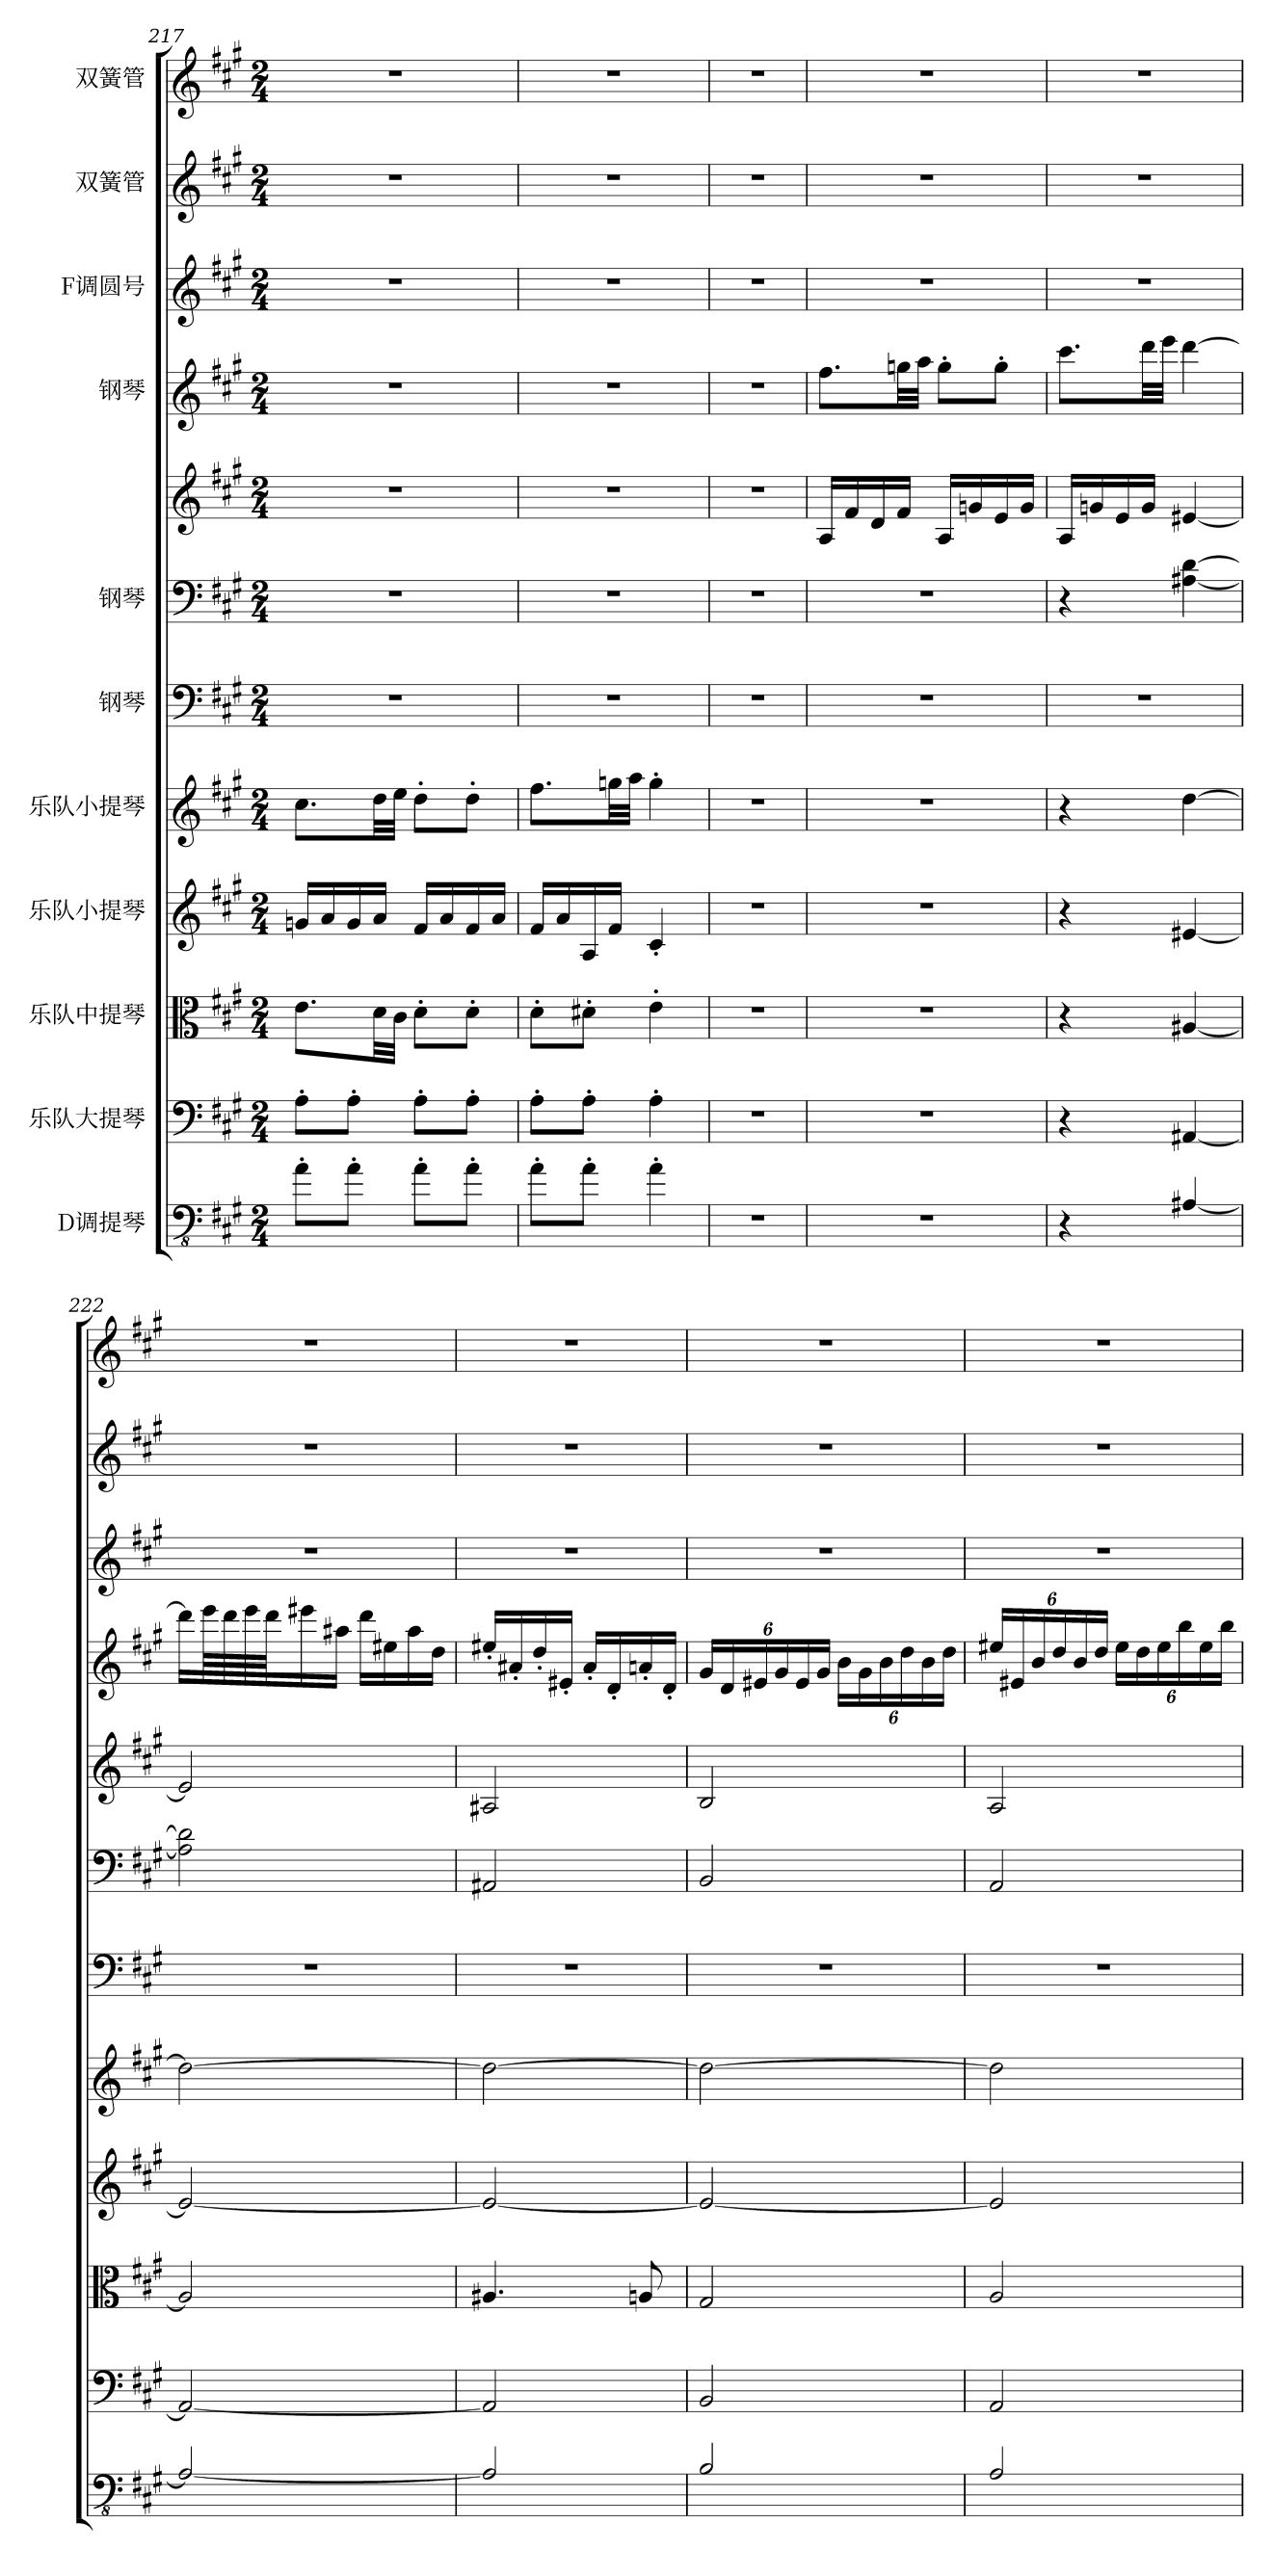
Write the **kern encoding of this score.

**kern	**kern	**kern	**kern	**kern	**kern	**kern	**kern	**kern	**kern	**kern	**kern
*part11	*part10	*part9	*part8	*part7	*part6	*part5	*part5	*part4	*part3	*part2	*part1
*staff12	*staff11	*staff10	*staff9	*staff8	*staff7	*staff6	*staff5	*staff4	*staff3	*staff2	*staff1
*I"D调提琴	*I"乐队大提琴	*I"乐队中提琴	*I"乐队小提琴	*I"乐队小提琴	*I"钢琴	*I"钢琴	*	*I"钢琴	*I"F调圆号	*I"双簧管	*I"双簧管
*clefFv4	*clefF4	*clefC3	*clefG2	*clefG2	*clefF4	*clefF4	*clefG2	*clefG2	*clefG2	*clefG2	*clefG2
*ITrd7c12	*	*	*	*	*	*	*	*	*ITrd4c7	*	*
*k[f#c#g#]	*k[f#c#g#]	*k[f#c#g#]	*k[f#c#g#]	*k[f#c#g#]	*k[f#c#g#]	*k[f#c#g#]	*k[f#c#g#]	*k[f#c#g#]	*k[f#c#]	*k[f#c#g#]	*k[f#c#g#]
*M2/4	*M2/4	*M2/4	*M2/4	*M2/4	*M2/4	*M2/4	*M2/4	*M2/4	*M2/4	*M2/4	*M2/4
*MM66	*MM66	*MM66	*MM66	*MM66	*MM66	*MM66	*MM66	*MM66	*MM66	*MM66	*MM66
=217	=217	=217	=217	=217	=217	=217	=217	=217	=217	=217	=217
8AA'\L	8A'\L	8.e\L	16gn/LL	8.cc#\L	2r	2r	2r	2r	2r	2r	2r
.	.	.	16a/	.	.	.	.	.	.	.	.
8AA'\J	8A'\J	.	16g/	.	.	.	.	.	.	.	.
.	.	32d\LL	16a/JJ	32dd\LL	.	.	.	.	.	.	.
.	.	32c#\JJJ	.	32ee\JJJ	.	.	.	.	.	.	.
8AA'\L	8A'\L	8d'\L	16f#/LL	8dd'\L	.	.	.	.	.	.	.
.	.	.	16a/	.	.	.	.	.	.	.	.
8AA'\J	8A'\J	8d'\J	16f#/	8dd'\J	.	.	.	.	.	.	.
.	.	.	16a/JJ	.	.	.	.	.	.	.	.
=218	=218	=218	=218	=218	=218	=218	=218	=218	=218	=218	=218
*	*	*	*	*	*	*	*	*	*	*	*MM60
8AA'\L	8A'\L	8d'\L	16f#/LL	8.ff#\L	2r	2r	2r	2r	2r	2r	2r
.	.	.	16a/	.	.	.	.	.	.	.	.
8AA'\J	8A'\J	8d#X'\J	16A/	.	.	.	.	.	.	.	.
.	.	.	16f#/JJ	32ggn\LL	.	.	.	.	.	.	.
.	.	.	.	32aa\JJJ	.	.	.	.	.	.	.
4AA'\	4A'\	4e'\	4c#'/	4gg'\	.	.	.	.	.	.	.
=219	=219	=219	=219	=219	=219	=219	=219	=219	=219	=219	=219
*	*	*	*	*	*	*	*	*	*	*	*MM66
2r	2r	2r	2r	2r	2r	2r	2r	2r	2r	2r	2r
!!LO:PB:g=z
=220	=220	=220	=220	=220	=220	=220	=220	=220	=220	=220	=220
2r	2r	2r	2r	2r	2r	2r	16A/LL	8.ff#\L	2r	2r	2r
.	.	.	.	.	.	.	16f#/	.	.	.	.
.	.	.	.	.	.	.	16d/	.	.	.	.
.	.	.	.	.	.	.	16f#/JJ	32ggn\LL	.	.	.
.	.	.	.	.	.	.	.	32aa\JJJ	.	.	.
.	.	.	.	.	.	.	16A/LL	8gg'\L	.	.	.
.	.	.	.	.	.	.	16gn/	.	.	.	.
.	.	.	.	.	.	.	16e/	8gg'\J	.	.	.
.	.	.	.	.	.	.	16g/JJ	.	.	.	.
=221	=221	=221	=221	=221	=221	=221	=221	=221	=221	=221	=221
4r	4r	4r	4r	4r	2r	4r	16A/LL	8.ccc#\L	2r	2r	2r
.	.	.	.	.	.	.	16gn/	.	.	.	.
.	.	.	.	.	.	.	16e/	.	.	.	.
.	.	.	.	.	.	.	16g/JJ	32ddd\LL	.	.	.
.	.	.	.	.	.	.	.	32eee\JJJ	.	.	.
[4AAA#X/	[4AA#X/	[4A#X/	[4e#X/	[4dd\	.	[4A#X\ [4d\	[4e#X/	[4ddd\	.	.	.
=222	=222	=222	=222	=222	=222	=222	=222	=222	=222	=222	=222
*	*	*	*	*	*	*	*	*	*	*	*MM80
2AAA#/_	2AA#/_	2A#/]	2e#/_	2dd\_	2r	2A#\] 2d\]	2e#/]	16ddd\LL]	2r	2r	2r
.	.	.	.	.	.	.	.	64eee\LL	.	.	.
.	.	.	.	.	.	.	.	64ddd\	.	.	.
.	.	.	.	.	.	.	.	64eee\	.	.	.
.	.	.	.	.	.	.	.	64ddd\JJ	.	.	.
.	.	.	.	.	.	.	.	16eee#X\	.	.	.
.	.	.	.	.	.	.	.	16aa#X\JJ	.	.	.
.	.	.	.	.	.	.	.	16ddd\LL	.	.	.
.	.	.	.	.	.	.	.	16ee#X\	.	.	.
.	.	.	.	.	.	.	.	16aa#\	.	.	.
.	.	.	.	.	.	.	.	16dd\JJ	.	.	.
!!LO:PB:g=z
=223	=223	=223	=223	=223	=223	=223	=223	=223	=223	=223	=223
2AAA#/]	2AA#/]	4.A#X/	2e#/_	2dd\_	2r	2AA#X/	2A#X/	16ee#X'/LL	2r	2r	2r
.	.	.	.	.	.	.	.	16a#X'/	.	.	.
.	.	.	.	.	.	.	.	16dd'/	.	.	.
.	.	.	.	.	.	.	.	16e#X'/JJ	.	.	.
.	.	.	.	.	.	.	.	16a#'/LL	.	.	.
.	.	.	.	.	.	.	.	16d'/	.	.	.
.	.	8An/	.	.	.	.	.	16an'/	.	.	.
.	.	.	.	.	.	.	.	16d'/JJ	.	.	.
=224	=224	=224	=224	=224	=224	=224	=224	=224	=224	=224	=224
*	*	*	*	*	*	*	*	*Xbrackettup	*	*	*
2BBB/	2BB/	2G#/	2e#/_	2dd\_	2r	2BB/	2B/	24g#/LL	2r	2r	2r
.	.	.	.	.	.	.	.	24d/	.	.	.
.	.	.	.	.	.	.	.	24e#X/	.	.	.
.	.	.	.	.	.	.	.	24g#/	.	.	.
.	.	.	.	.	.	.	.	24e#/	.	.	.
.	.	.	.	.	.	.	.	24g#/JJ	.	.	.
.	.	.	.	.	.	.	.	24b\LL	.	.	.
.	.	.	.	.	.	.	.	24g#\	.	.	.
.	.	.	.	.	.	.	.	24b\	.	.	.
.	.	.	.	.	.	.	.	24dd\	.	.	.
.	.	.	.	.	.	.	.	24b\	.	.	.
.	.	.	.	.	.	.	.	24dd\JJ	.	.	.
=225	=225	=225	=225	=225	=225	=225	=225	=225	=225	=225	=225
2AAA/	2AA/	2A/	2e#/]	2dd\]	2r	2AA/	2A/	24ee#X/LL	2r	2r	2r
.	.	.	.	.	.	.	.	24e#X/	.	.	.
.	.	.	.	.	.	.	.	24b/	.	.	.
.	.	.	.	.	.	.	.	24dd/	.	.	.
.	.	.	.	.	.	.	.	24b/	.	.	.
.	.	.	.	.	.	.	.	24dd/JJ	.	.	.
.	.	.	.	.	.	.	.	24ee#\LL	.	.	.
.	.	.	.	.	.	.	.	24dd\	.	.	.
.	.	.	.	.	.	.	.	24ee#\	.	.	.
.	.	.	.	.	.	.	.	24bb\	.	.	.
.	.	.	.	.	.	.	.	24ee#\	.	.	.
.	.	.	.	.	.	.	.	24bb\JJ	.	.	.
=	=	=	=	=	=	=	=	=	=	=	=
*-	*-	*-	*-	*-	*-	*-	*-	*-	*-	*-	*-
